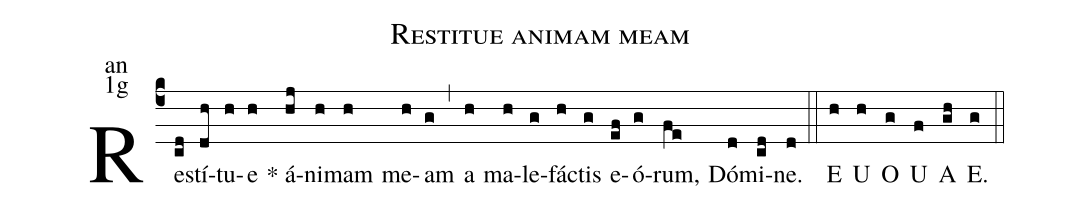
name:Restitue animam meam;
office-part:an;
mode:1g;
%%
(c4) Re(cd)stí(dh)tu(h)e(h) <sp>*</sp> á(hj)ni(h)mam(h) me(h)am(g) (,) a(h) ma(h)le(g)fác(h)tis(g) e(ef)ó(g)rum,(fe) Dó(d)mi(cd)ne.(d) (::)
<eu>E(h) U(h) O(g) U(f) A(gh) E.(g) </eu>(::)
